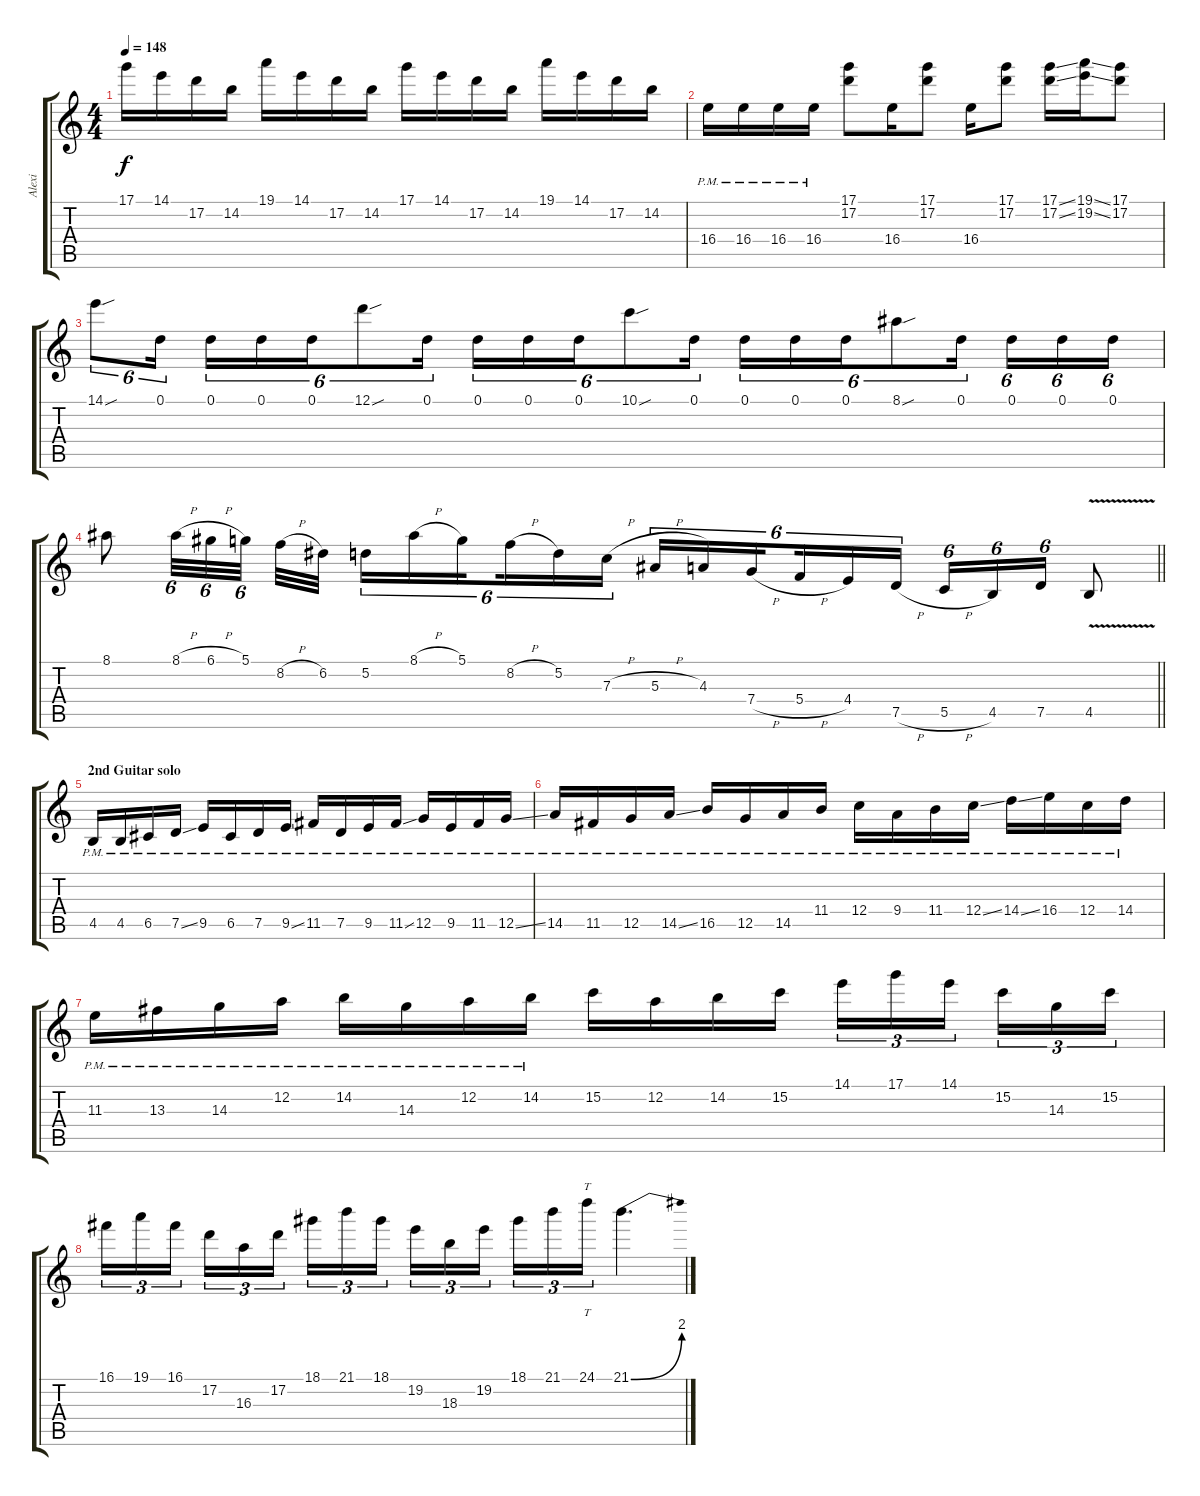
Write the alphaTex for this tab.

\track ("Alexi" "Alexi") {instrument overdrivenguitar}
\staff {score tabs}
\tuning (D4 A3 F3 C3 G2 D2) {hide}
\ts (4 4)
\tempo 148
\clef g2
\ks c
17.1.16{dy f} 14.1.16 17.2.16 14.2.16 19.1.16 14.1.16 17.2.16 14.2.16 17.1.16 14.1.16 17.2.16 14.2.16 19.1.16 14.1.16 17.2.16 14.2.16 |
16.4{pm}.16 16.4{pm}.16 16.4{pm}.16 16.4{pm}.16 (17.1 17.2).8{balance 16} 16.4.16 (17.1 17.2).8{balance 0} 16.4.16 (17.1 17.2).8{balance 16} (17.1{ss} 17.2{ss}).16{balance 8} (19.1{ss} 19.2{ss}).16 (17.1 17.2).8 |
14.1{sou}.8{tu (6 4)} 0.1.16{tu (6 4) beam splitsecondary} 0.1.16{tu (6 4)} 0.1.16{tu (6 4)} 0.1.16{tu (6 4)} 12.1{sou}.8{tu (6 4)} 0.1.16{tu (6 4) beam splitsecondary} 0.1.16{tu (6 4)} 0.1.16{tu (6 4)} 0.1.16{tu (6 4)} 10.1{sou}.8{tu (6 4)} 0.1.16{tu (6 4) beam splitsecondary} 0.1.16{tu (6 4)} 0.1.16{tu (6 4)} 0.1.16{tu (6 4)} 8.1{sou}.8{tu (6 4)} 0.1.16{tu (6 4) beam splitsecondary} 0.1.16{tu (6 4)} 0.1.16{tu (6 4)} 0.1.16{tu (6 4)} |
\barLineRight lightlight
8.1.8 8.1{h}.32{tu (6 4)} 6.1{h}.32{tu (6 4)} 5.1.32{tu (6 4) beam splitsecondary} 8.2{h}.32 6.2.32 5.2.16{tu (6 4)} 8.1{h}.16{tu (6 4)} 5.1.16{tu (6 4) beam splitsecondary} 8.2{h}.16{tu (6 4)} 5.2.16{tu (6 4)} 7.3{h}.16{tu (6 4)} 5.3{h}.16{tu (6 4)} 4.3.16{tu (6 4)} 7.4{h}.16{tu (6 4) beam splitsecondary} 5.4{h}.16{tu (6 4)} 4.4.16{tu (6 4)} 7.5{h}.16{tu (6 4)} 5.5{h}.16{tu (6 4)} 4.5.16{tu (6 4)} 7.5.16{tu (6 4)} 4.5{v}.8 |
\section ("" "2nd Guitar solo")
4.5{pm}.16 4.5{pm}.16 6.5{pm}.16 7.5{ss pm}.16 9.5{pm}.16 6.5{pm}.16 7.5{pm}.16 9.5{ss pm}.16 11.5{pm}.16 7.5{pm}.16 9.5{pm}.16 11.5{ss pm}.16 12.5{pm}.16 9.5{pm}.16 11.5{pm}.16 12.5{ss pm}.16 |
14.5{pm}.16 11.5{pm}.16 12.5{pm}.16 14.5{ss pm}.16 16.5{pm}.16 12.5{pm}.16 14.5{pm}.16 11.4{pm}.16 12.4{pm}.16 9.4{pm}.16 11.4{pm}.16 12.4{ss pm}.16 14.4{ss pm}.16 16.4{pm}.16 12.4{pm}.16 14.4{pm}.16 |
11.3{pm}.16 13.3{pm}.16 14.3{pm}.16 12.2{pm}.16 14.2{pm}.16 14.3{pm}.16 12.2{pm}.16 14.2{pm}.16 15.2.16 12.2.16 14.2.16 15.2.16 14.1.16{tu (3 2)} 17.1.16{tu (3 2)} 14.1.16{tu (3 2) beam splitsecondary} 15.2.16{tu (3 2)} 14.3.16{tu (3 2)} 15.2.16{tu (3 2)} |
16.1.16{tu (3 2)} 19.1.16{tu (3 2)} 16.1.16{tu (3 2) beam splitsecondary} 17.2.16{tu (3 2)} 16.3.16{tu (3 2)} 17.2.16{tu (3 2)} 18.1.16{tu (3 2)} 21.1.16{tu (3 2)} 18.1.16{tu (3 2) beam splitsecondary} 19.2.16{tu (3 2)} 18.3.16{tu (3 2)} 19.2.16{tu (3 2)} 18.1.16{tu (3 2)} 21.1.16{tu (3 2)} 24.1.16{tt tu (3 2)} 21.1{be (bend 0 0 60 8)}.4{d}
